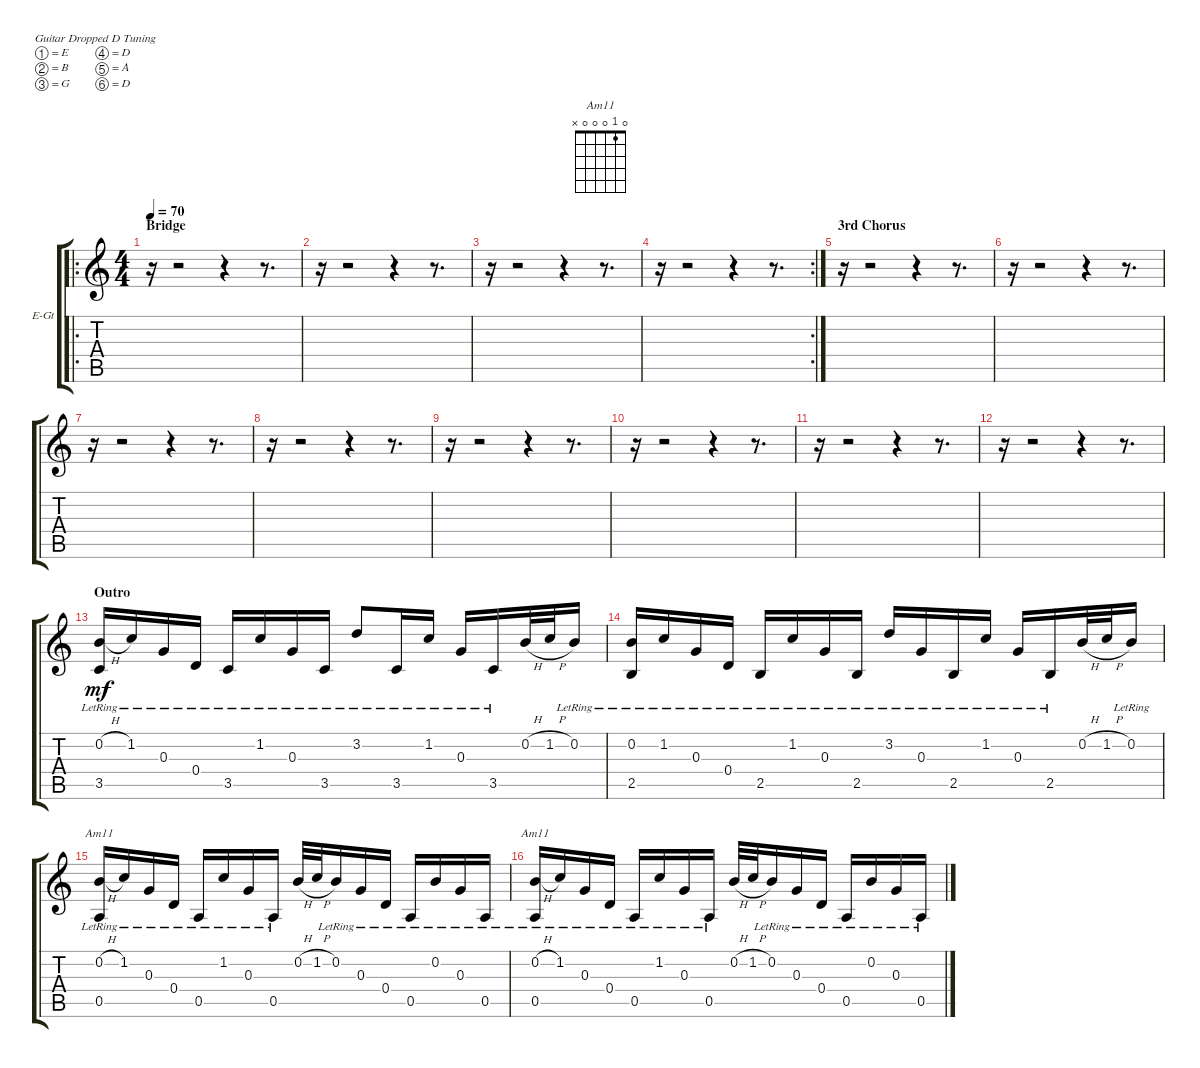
\bracketExtendMode groupsimilarinstruments
\firstSystemTrackNameOrientation horizontal
\otherSystemsTrackNameOrientation horizontal
\track ("Guitar 1" "E-Gt") {instrument electricguitarjazz}
\staff {score tabs}
\tuning (E4 B3 G3 D3 A2 D2)
\chord ("Am11" 0 1 0 0 0 x)
\ro
\ts (4 4)
\section ("" "Bridge")
\tempo 70
\clef g2
\ks c
r.16{dy f} r.2 r.4 r.8{d} |
r.16 r.2 r.4 r.8{d} |
r.16 r.2 r.4 r.8{d} |
\rc 2
r.16 r.2 r.4 r.8{d} |
\section ("" "3rd Chorus")
r.16 r.2 r.4 r.8{d} |
r.16 r.2 r.4 r.8{d} |
r.16 r.2 r.4 r.8{d} |
r.16 r.2 r.4 r.8{d} |
r.16 r.2 r.4 r.8{d} |
r.16 r.2 r.4 r.8{d} |
r.16 r.2 r.4 r.8{d} |
r.16 r.2 r.4 r.8{d} |
\section ("" "Outro")
(0.2{h} 3.5{lr}).16{dy mf} 1.2{lr}.16 0.3{lr}.16 0.4{lr}.16 3.5{lr}.16 1.2{lr}.16 0.3{lr}.16 3.5{lr}.16 3.2{lr}.8 3.5{lr}.16 1.2{lr}.16 0.3{lr}.16 3.5{lr}.16 0.2{h}.32 1.2{h}.32 0.2{lr}.16 |
(0.2{lr} 2.5{lr}).16 1.2{lr}.16 0.3{lr}.16 0.4{lr}.16 2.5{lr}.16 1.2{lr}.16 0.3{lr}.16 2.5{lr}.16 3.2{lr}.16 0.3{lr}.16 2.5{lr}.16 1.2{lr}.16 0.3{lr}.16 2.5{lr}.16 0.2{h}.32 1.2{h}.32 0.2{lr}.16 |
(0.2{h} 0.5{lr}).16{ch "Am11"} 1.2{lr}.16 0.3{lr}.16 0.4{lr}.16 0.5{lr}.16 1.2{lr}.16 0.3{lr}.16 0.5{lr}.16 0.2{h}.32 1.2{h}.32 0.2{lr}.16 0.3{lr}.16 0.4{lr}.16 0.5{lr}.16 0.2{lr}.16 0.3{lr}.16 0.5{lr}.16 |
(0.2{h} 0.5{lr}).16{ch "Am11"} 1.2{lr}.16 0.3{lr}.16 0.4{lr}.16 0.5{lr}.16 1.2{lr}.16 0.3{lr}.16 0.5{lr}.16 0.2{h}.32 1.2{h}.32 0.2{lr}.16 0.3{lr}.16 0.4{lr}.16 0.5{lr}.16 0.2{lr}.16 0.3{lr}.16 0.5{lr}.16
